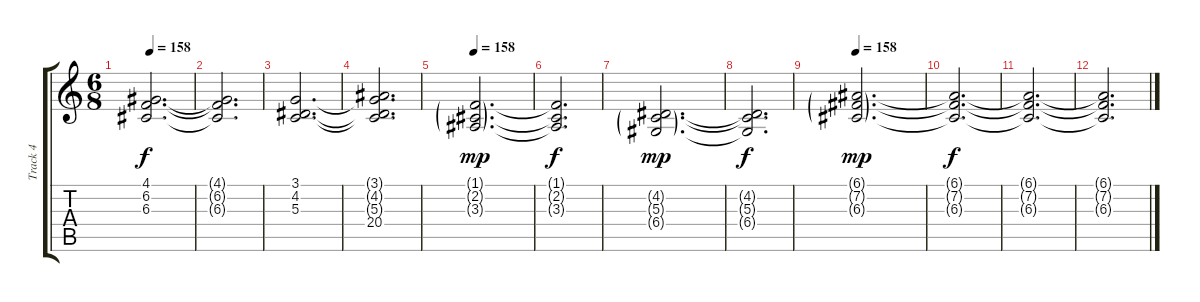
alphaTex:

\track ("Track 4" "Track 4") {instrument stringensemble1}
\staff {score tabs}
\tuning (E4 B3 G3 D3 A2 E2) {hide}
\ts (6 8)
\section ("" "")
\tempo 158
\clef g2
\ks c
(4.1 6.2 6.3).2{d dy f} |
(4.1{t} 6.2{t} 6.3{t}).2{d} |
(3.1 4.2 5.3).2{d} |
(3.1{t} 4.2{t} 5.3{t} 20.4).2{d} |
\tempo 158
(1.1{g} 2.2{g} 3.3{g}).2{d dy mp} |
(1.1{t} 2.2{t} 3.3{t}).2{d dy f} |
(4.2{g} 5.3{g} 6.4{g}).2{d dy mp} |
(4.2{t} 5.3{t} 6.4{t}).2{d dy f} |
\tempo 158
(6.1{g} 7.2{g} 6.3{g}).2{d dy mp} |
(6.1{t} 7.2{t} 6.3{t}).2{d dy f} |
(6.1{t} 7.2{t} 6.3{t}).2{d} |
(6.1{t} 7.2{t} 6.3{t}).2{d}
